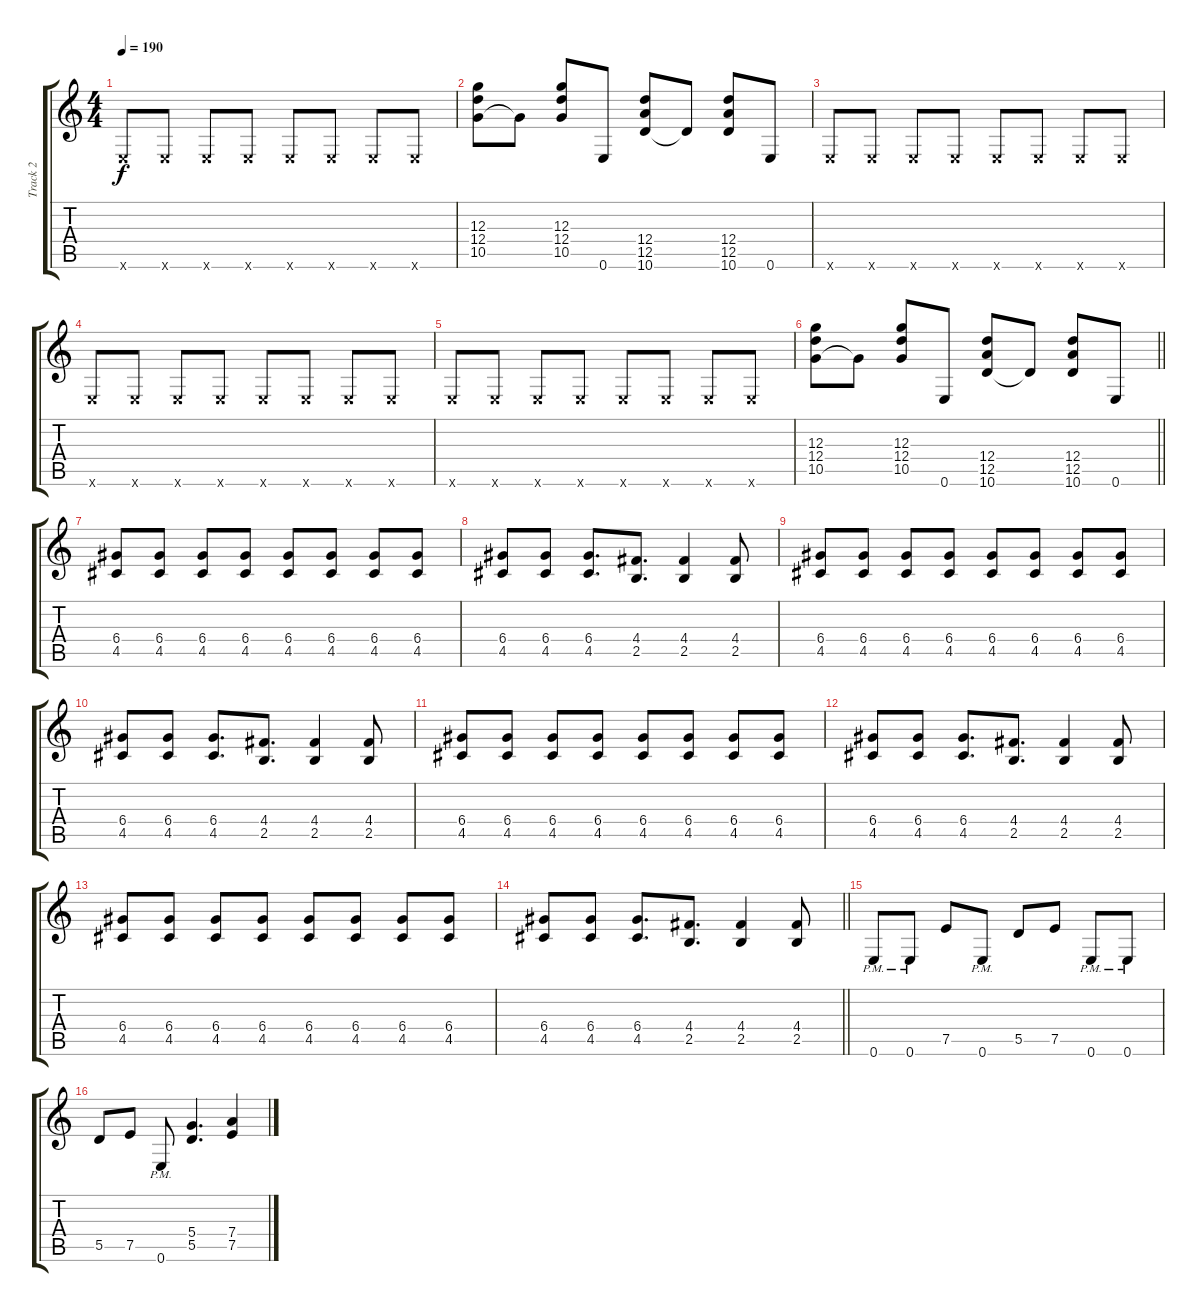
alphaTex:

\track ("Track 2" "Track 2") {instrument distortionguitar}
\staff {score tabs}
\tuning (E4 B3 G3 D3 A2 E2) {hide}
\ts (4 4)
\tempo 190
\clef g2
\ks c
0.6{x}.8{dy f} 0.6{x}.8 0.6{x}.8 0.6{x}.8 0.6{x}.8 0.6{x}.8 0.6{x}.8 0.6{x}.8 |
(12.3 12.4 10.5).8 10.5{t}.8 (12.3 12.4 10.5).8 0.6.8 (12.4 12.5 10.6).8 10.6{t}.8 (12.4 12.5 10.6).8 0.6.8 |
0.6{x}.8 0.6{x}.8 0.6{x}.8 0.6{x}.8 0.6{x}.8 0.6{x}.8 0.6{x}.8 0.6{x}.8 |
0.6{x}.8 0.6{x}.8 0.6{x}.8 0.6{x}.8 0.6{x}.8 0.6{x}.8 0.6{x}.8 0.6{x}.8 |
0.6{x}.8 0.6{x}.8 0.6{x}.8 0.6{x}.8 0.6{x}.8 0.6{x}.8 0.6{x}.8 0.6{x}.8 |
\barLineRight lightlight
(12.3 12.4 10.5).8 10.5{t}.8 (12.3 12.4 10.5).8 0.6.8 (12.4 12.5 10.6).8 10.6{t}.8 (12.4 12.5 10.6).8 0.6.8 |
(6.4 4.5).8 (6.4 4.5).8 (6.4 4.5).8 (6.4 4.5).8 (6.4 4.5).8 (6.4 4.5).8 (6.4 4.5).8 (6.4 4.5).8 |
(6.4 4.5).8 (6.4 4.5).8 (6.4 4.5).8{d} (4.4 2.5).8{d} (4.4 2.5).4 (4.4 2.5).8 |
(6.4 4.5).8 (6.4 4.5).8 (6.4 4.5).8 (6.4 4.5).8 (6.4 4.5).8 (6.4 4.5).8 (6.4 4.5).8 (6.4 4.5).8 |
(6.4 4.5).8 (6.4 4.5).8 (6.4 4.5).8{d} (4.4 2.5).8{d} (4.4 2.5).4 (4.4 2.5).8 |
(6.4 4.5).8 (6.4 4.5).8 (6.4 4.5).8 (6.4 4.5).8 (6.4 4.5).8 (6.4 4.5).8 (6.4 4.5).8 (6.4 4.5).8 |
(6.4 4.5).8 (6.4 4.5).8 (6.4 4.5).8{d} (4.4 2.5).8{d} (4.4 2.5).4 (4.4 2.5).8 |
(6.4 4.5).8 (6.4 4.5).8 (6.4 4.5).8 (6.4 4.5).8 (6.4 4.5).8 (6.4 4.5).8 (6.4 4.5).8 (6.4 4.5).8 |
\barLineRight lightlight
(6.4 4.5).8 (6.4 4.5).8 (6.4 4.5).8{d} (4.4 2.5).8{d} (4.4 2.5).4 (4.4 2.5).8 |
0.6{pm}.8 0.6{pm}.8 7.5.8 0.6{pm}.8 5.5.8 7.5.8 0.6{pm}.8 0.6{pm}.8 |
5.5.8 7.5.8 0.6{pm}.8 (5.4 5.5).4{d} (7.4 7.5).4
